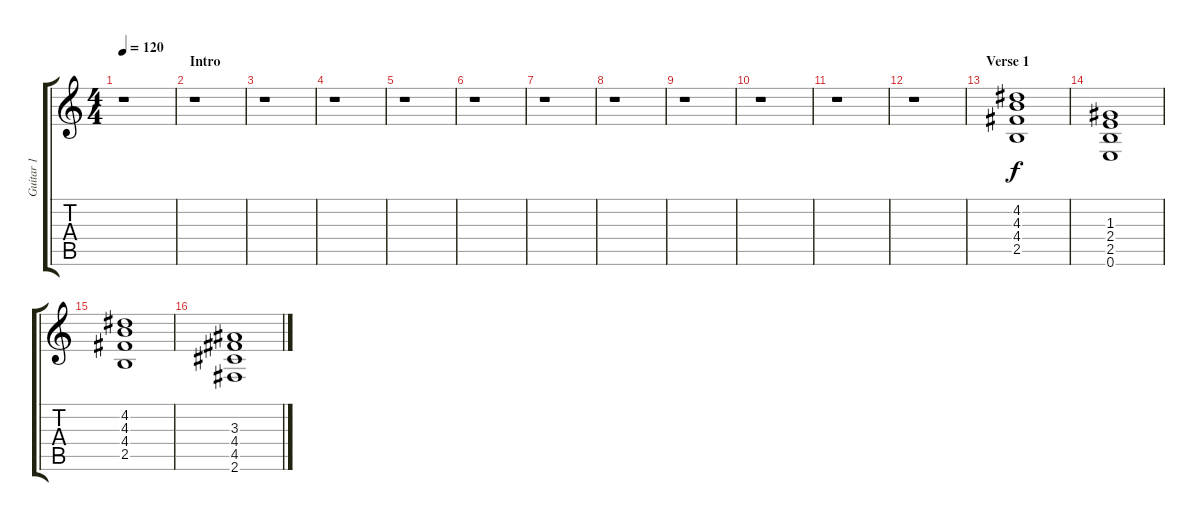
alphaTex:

\track ("Guitar 1" "Guitar 1") {instrument acousticguitarsteel}
\staff {score tabs}
\tuning (E4 B3 G3 D3 A2 E2) {hide}
\ts (4 4)
\tempo 120
\clef g2
\ks c
r.1{dy f instrument acousticguitarsteel} |
\section ("" "Intro")
r.1 |
r.1 |
r.1 |
r.1 |
r.1 |
r.1 |
r.1 |
r.1 |
r.1 |
r.1 |
r.1 |
\section ("" "Verse 1")
(4.2 4.3 4.4 2.5).1 |
(1.3 2.4 2.5 0.6).1 |
(4.2 4.3 4.4 2.5).1 |
(3.3 4.4 4.5 2.6).1
